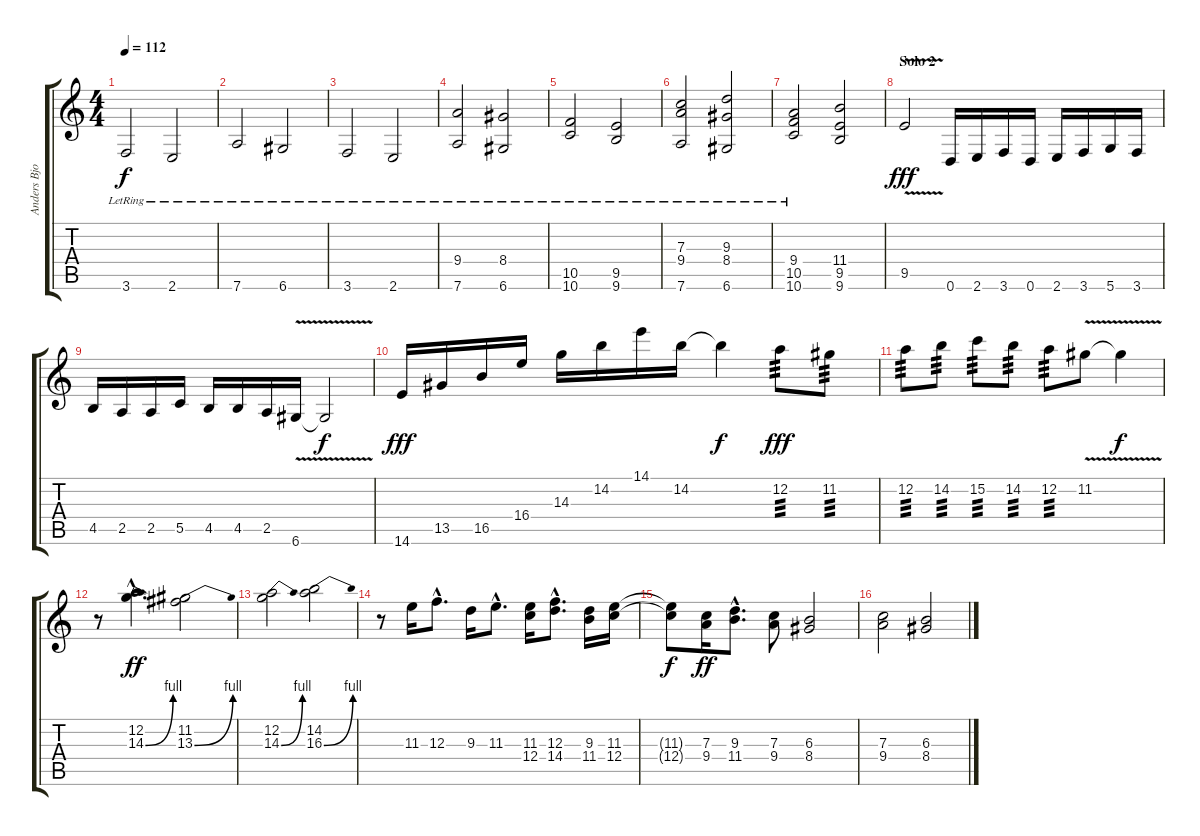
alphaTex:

\track ("Anders Bjorler" "Anders Bjo") {instrument distortionguitar}
\staff {score tabs}
\tuning (D4 A3 F3 C3 G2 D2) {hide}
\ts (4 4)
\tempo 112
\clef g2
\ks c
3.6{lr}.2{dy f} 2.6{lr}.2 |
7.6{lr}.2 6.6{lr}.2 |
3.6{lr}.2 2.6{lr}.2 |
(9.4 7.6{lr}).2 (8.4 6.6{lr}).2 |
(10.5 10.6{lr}).2 (9.5 9.6{lr}).2 |
(7.3 9.4 7.6{lr}).2 (9.3 8.4 6.6{lr}).2 |
(9.4 10.5 10.6{lr}).2 (11.4 9.5 9.6).2 |
\section ("" "Solo 2")
9.5{v}.2{dy fff} 0.6.16 2.6.16 3.6.16 0.6.16 2.6.16 3.6.16 5.6.16 3.6.16 |
4.5.16 2.5.16 2.5.16 5.5.16 4.5.16 4.5.16 2.5.16 6.6{v}.16 6.6{t}.2{dy f} |
14.6.16{dy fff} 13.5.16 16.5.16 16.4.16 14.3.16 14.2.16 14.1.16 14.2.16 14.2{t}.4{dy f} 12.2.8{tp 3 dy fff} 11.2.8{tp 3} |
12.2.8{tp 3} 14.2.8{tp 3} 15.2.8{tp 3} 14.2.8{tp 3} 12.2.8{tp 3} 11.2{v}.8 11.2{t}.4{dy f} |
r.8 (12.2{hac} 14.3{be (bend 0 0 60 4) hac}).4{d dy ff} (11.2 13.3{be (bend 0 0 60 4)}).2 |
(12.2 14.3{be (bend 0 0 60 4)}).2 (14.2 16.3{be (bend 0 0 60 4)}).2 |
r.8 11.3.16 12.3{hac}.8{d} 9.3.16 11.3{hac}.8{d} (11.3 12.4).16 (12.3{hac} 14.4{hac}).8{d} (9.3 11.4).16 (11.3 12.4).16 |
(11.3{t} 12.4{t}).8{dy f} (7.3 9.4).16{dy ff} (9.3{hac} 11.4{hac}).8{d} (7.3 9.4).8 (6.3 8.4).2 |
(7.3 9.4).2 (6.3 8.4).2
